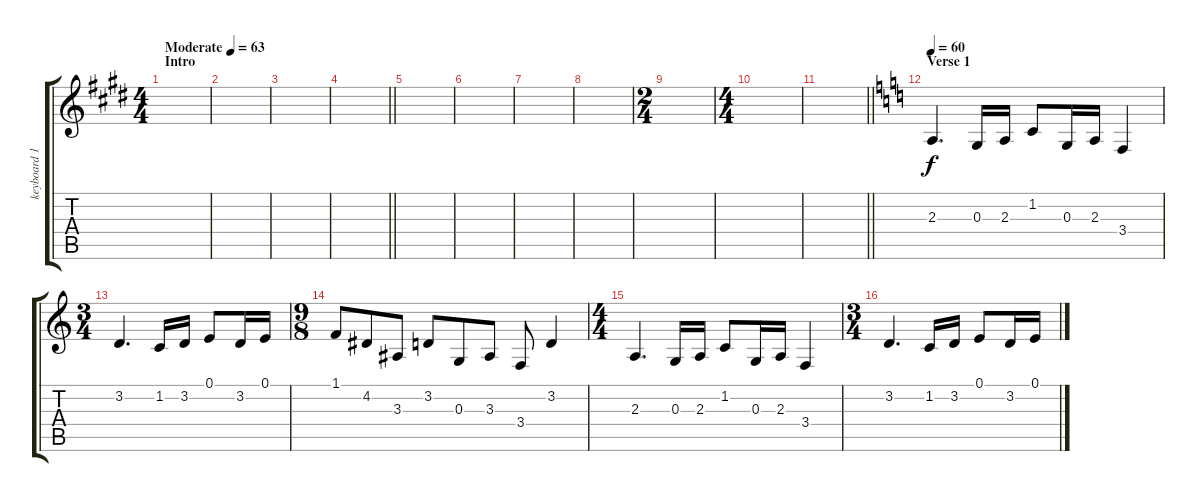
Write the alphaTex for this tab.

\track ("keyboard 1" "keyboard 1") {instrument harpsichord}
\staff {score tabs}
\tuning (E4 B3 G3 D3 A2 E2) {hide}
\ts (4 4)
\section ("" "Intro")
\tempo (63 "Moderate")
\clef g2
\ks e
|
|
|
\barLineRight lightlight
|
|
|
|
|
\ts (2 4)
|
\ts (4 4)
|
\barLineRight lightlight
|
\section ("" "Verse 1")
\tempo 60
\ks c
2.3.4{d} 0.3.16 2.3.16 1.2.8 0.3.16 2.3.16 3.4.4 |
\ts (3 4)
3.2.4{d} 1.2.16 3.2.16 0.1.8 3.2.16 0.1.16 |
\ts (9 8)
1.1.8 4.2.8 3.3.8 3.2.8 0.3.8 3.3.8 3.4.8 3.2.4 |
\ts (4 4)
2.3.4{d} 0.3.16 2.3.16 1.2.8 0.3.16 2.3.16 3.4.4 |
\ts (3 4)
3.2.4{d} 1.2.16 3.2.16 0.1.8 3.2.16 0.1.16
